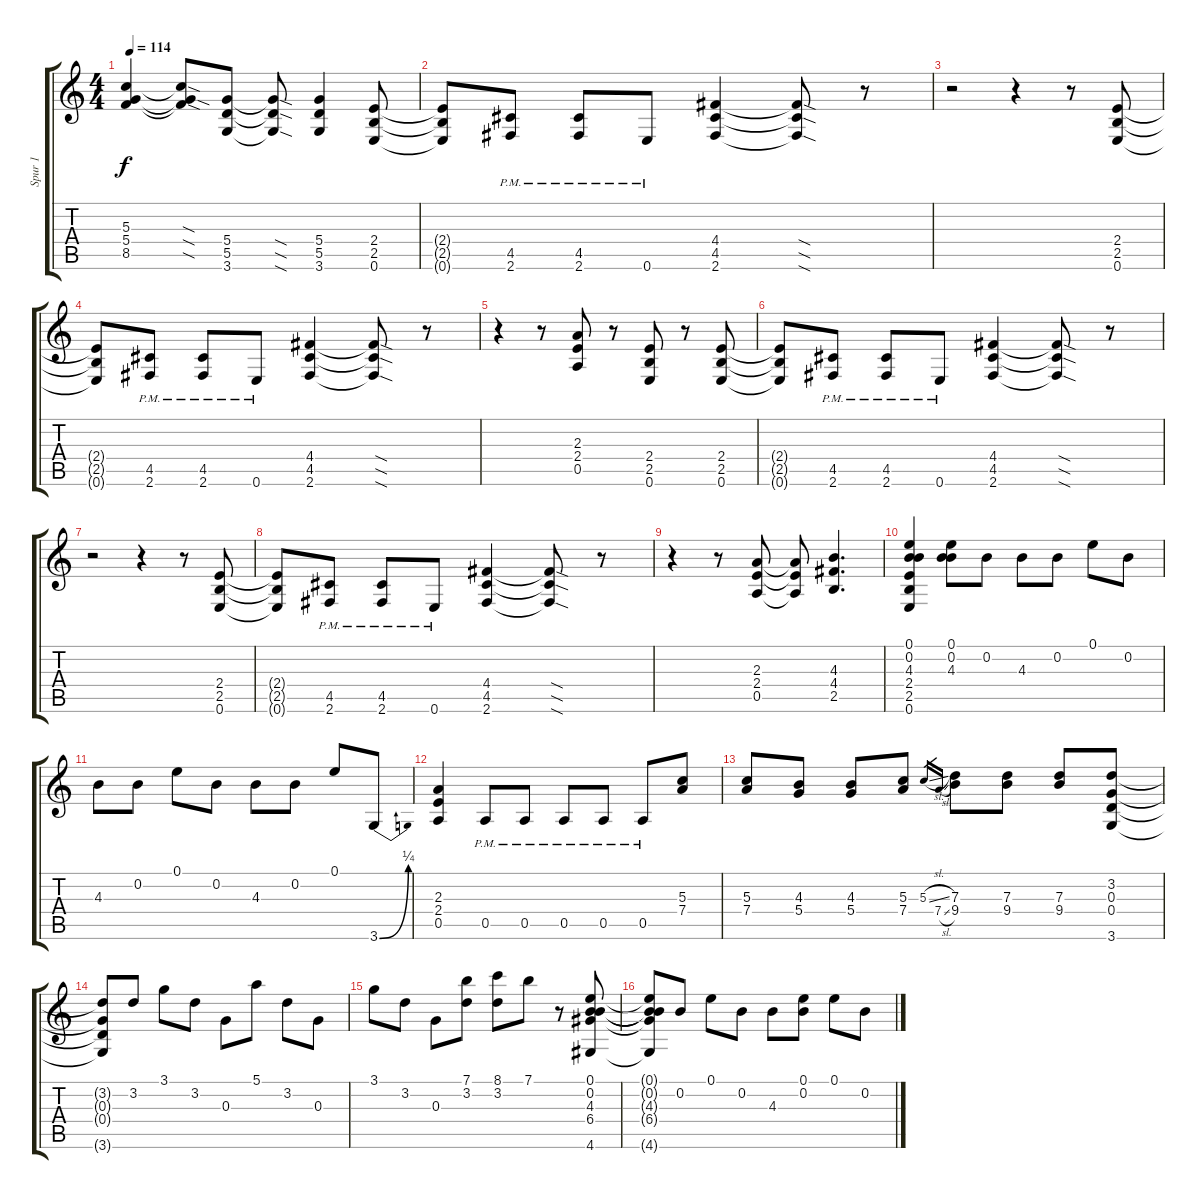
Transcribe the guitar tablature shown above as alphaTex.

\track ("Spur 1" "Spur 1") {instrument overdrivenguitar}
\staff {score tabs}
\tuning (E4 B3 G3 D3 A2 E2) {hide}
\ts (4 4)
\tempo 114
\clef g2
\ks c
(5.3{t} 5.4{t} 8.5{t}).4{dy f} (5.3{sod t} 5.4{sod t} 8.5{sod t}).8 (5.4 5.5 3.6).8 (5.4{sod t} 5.5{sod t} 3.6{sod t}).8 (5.4 5.5 3.6).4 (2.4 2.5 0.6).8 |
(2.4{t} 2.5{t} 0.6{t}).8 (4.5{pm} 2.6{pm}).8 (4.5{pm} 2.6{pm}).8 0.6{pm}.8 (4.4 4.5 2.6).4 (4.4{sod t} 4.5{sod t} 2.6{sod t}).8 r.8 |
r.2 r.4 r.8 (2.4 2.5 0.6).8 |
(2.4{t} 2.5{t} 0.6{t}).8 (4.5{pm} 2.6{pm}).8 (4.5{pm} 2.6{pm}).8 0.6{pm}.8 (4.4 4.5 2.6).4 (4.4{sod t} 4.5{sod t} 2.6{sod t}).8 r.8 |
r.4 r.8 (2.3 2.4 0.5).8 r.8 (2.4 2.5 0.6).8 r.8 (2.4 2.5 0.6).8 |
(2.4{t} 2.5{t} 0.6{t}).8 (4.5{pm} 2.6{pm}).8 (4.5{pm} 2.6{pm}).8 0.6{pm}.8 (4.4 4.5 2.6).4 (4.4{sod t} 4.5{sod t} 2.6{sod t}).8 r.8 |
r.2 r.4 r.8 (2.4 2.5 0.6).8 |
(2.4{t} 2.5{t} 0.6{t}).8 (4.5{pm} 2.6{pm}).8 (4.5{pm} 2.6{pm}).8 0.6{pm}.8 (4.4 4.5 2.6).4 (4.4{sod t} 4.5{sod t} 2.6{sod t}).8 r.8 |
r.4 r.8 (2.3 2.4 0.5).8 (2.3{t} 2.4{t} 0.5{t}).8 (4.3 4.4 2.5).4{d} |
(0.1 0.2 4.3 2.4 2.5 0.6).4 (0.1 0.2 4.3).8 0.2.8 4.3.8 0.2.8 0.1.8 0.2.8 |
4.3.8 0.2.8 0.1.8 0.2.8 4.3.8 0.2.8 0.1.8 3.6{be (bend 0 0 60 1)}.8 |
(2.3 2.4 0.5).4 0.5{pm}.8 0.5{pm}.8 0.5{pm}.8 0.5{pm}.8 0.5{pm}.8 (5.3 7.4).8 |
(5.3 7.4).8 (4.3 5.4).8 (4.3 5.4).8 (5.3 7.4).8 5.3{sl}.16{gr} 7.4{sl}.16{gr} (7.3 9.4).8 (7.3 9.4).8 (7.3 9.4).8 (3.2 0.3 0.4 3.6).8 |
(3.2{t} 0.3{t} 0.4{t} 3.6{t}).8 3.2.8 3.1.8 3.2.8 0.3.8 5.1.8 3.2.8 0.3.8 |
3.1.8 3.2.8 0.3.8 (7.1 3.2).8 (8.1 3.2).8 7.1.8 r.8 (0.1 0.2 4.3 6.4 4.6).8 |
(0.1{t} 0.2{t} 4.3{t} 6.4{t} 4.6{t}).8 0.2.8 0.1.8 0.2.8 4.3.8 (0.1 0.2).8 0.1.8 0.2.8
